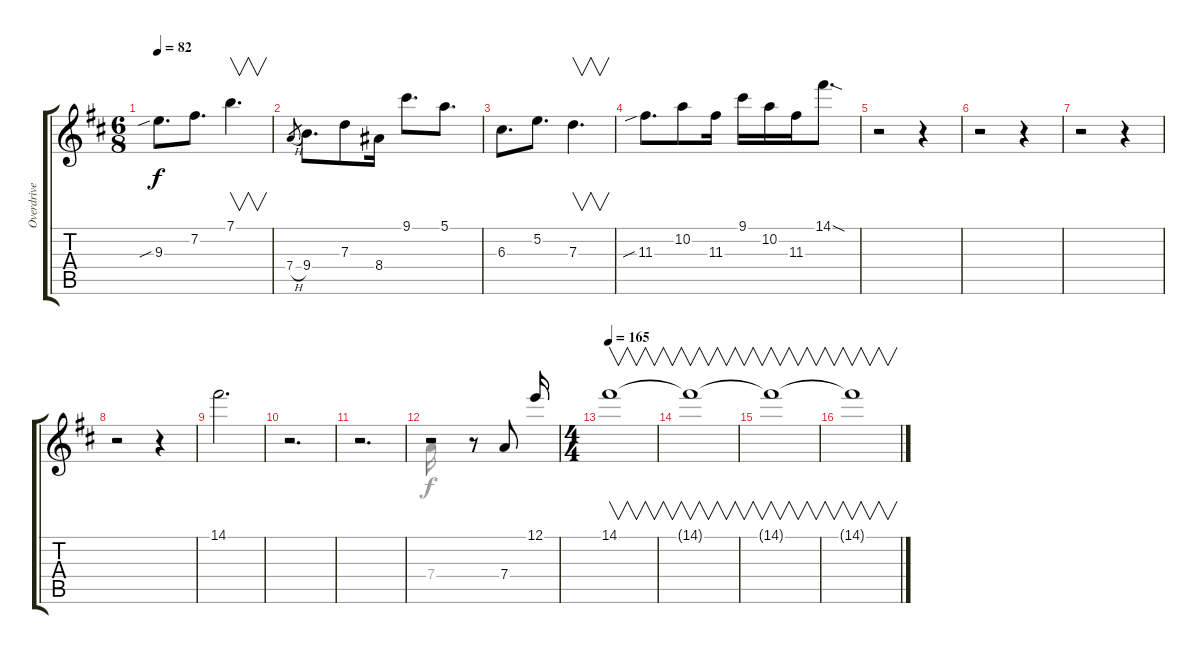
\track ("Overdrive I" "Overdrive ") {instrument overdrivenguitar}
\staff {score tabs}
\tuning (E4 B3 G3 D3 A2 E2) {hide}
\voice
\ts (6 8)
\tempo 82
\clef g2
\ks d
9.3{sib}.8{d dy f} 7.2.8{d} 7.1.4{v d} |
7.4{h}.8{gr} 9.4.8{d} 7.3.8 8.4.16 9.1.8{d} 5.1.8{d} |
6.3.8{d} 5.2.8{d} 7.3.4{v d} |
11.3{sib}.8{d} 10.2.8 11.3.16 9.1.16 10.2.16 11.3.16 14.1{sod}.8{d} |
r.2 r.4 |
r.2 r.4 |
r.2 r.4 |
r.2 r.4 |
14.1.2{d} |
r.2{d} |
r.2{d} |
r.2 r.8 7.4.8 12.1.16 |
\ts (4 4)
\tempo 165
14.1.1{v} |
14.1{t}.1{v} |
14.1{t}.1{v} |
14.1{t}.1{v}
\voice
\clef g2
\ottava regular
\simile none
\ks d
|
|
|
|
|
|
|
|
|
|
|
7.4.16 |
|
|
|
